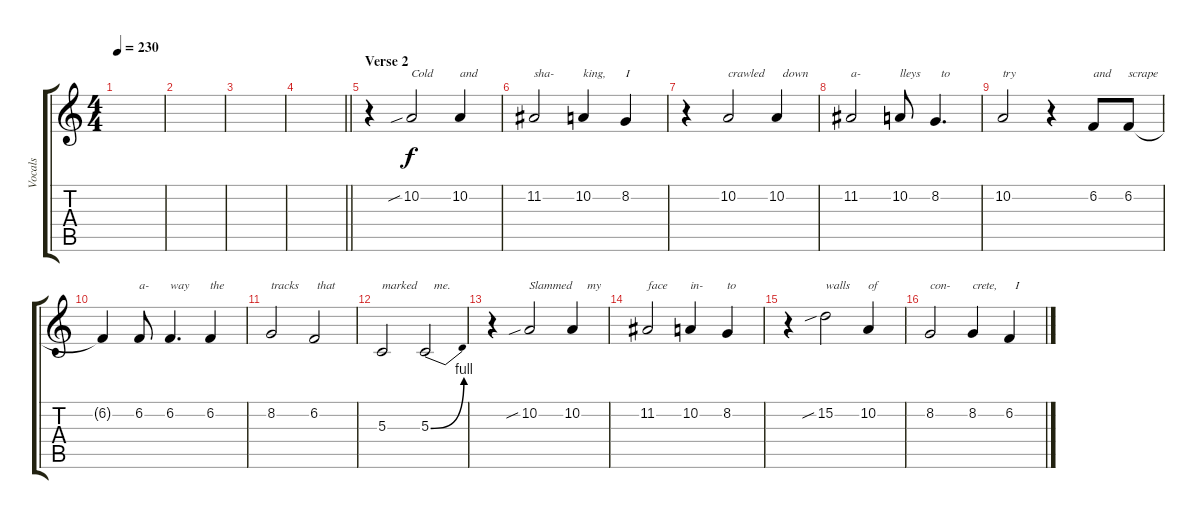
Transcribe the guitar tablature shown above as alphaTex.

\track ("Vocals" "Vocals") {instrument lead2sawtooth}
\staff {score tabs}
\tuning (E4 B3 G3 D3 A2 E2) {hide}
\ts (4 4)
\tempo 230
\clef g2
\ks c
|
|
|
\barLineRight lightlight
|
\section ("" "Verse 2")
r.4 10.2{sib}.2{txt "Cold"} 10.2.4{txt "and"} |
11.2.2{txt "sha-"} 10.2.4{txt "king,"} 8.2.4{txt "I"} |
r.4 10.2.2{txt "crawled"} 10.2.4{txt "  down"} |
11.2.2{txt "a-"} 10.2.8{txt "lleys"} 8.2.4{d txt "  to"} |
10.2.2{txt "try"} r.4 6.2.8{txt "and"} 6.2.8{txt "scrape"} |
6.2{t}.4 6.2.8{txt "a-"} 6.2.4{d txt "way"} 6.2.4{txt "the"} |
8.2.2{txt "tracks"} 6.2.2{txt " that"} |
5.3.2{txt "marked"} 5.3{be (bend 0 0 60 4)}.2{txt "   me."} |
r.4 10.2{sib}.2{txt "Slammed"} 10.2.4{txt "     my"} |
11.2.2{txt "face"} 10.2.4{txt "in-"} 8.2.4{txt "to"} |
r.4 15.2{sib}.2{txt "walls"} 10.2.4{txt "of"} |
8.2.2{txt "con-"} 8.2.4{txt "crete,"} 6.2.4{txt "  I"}
